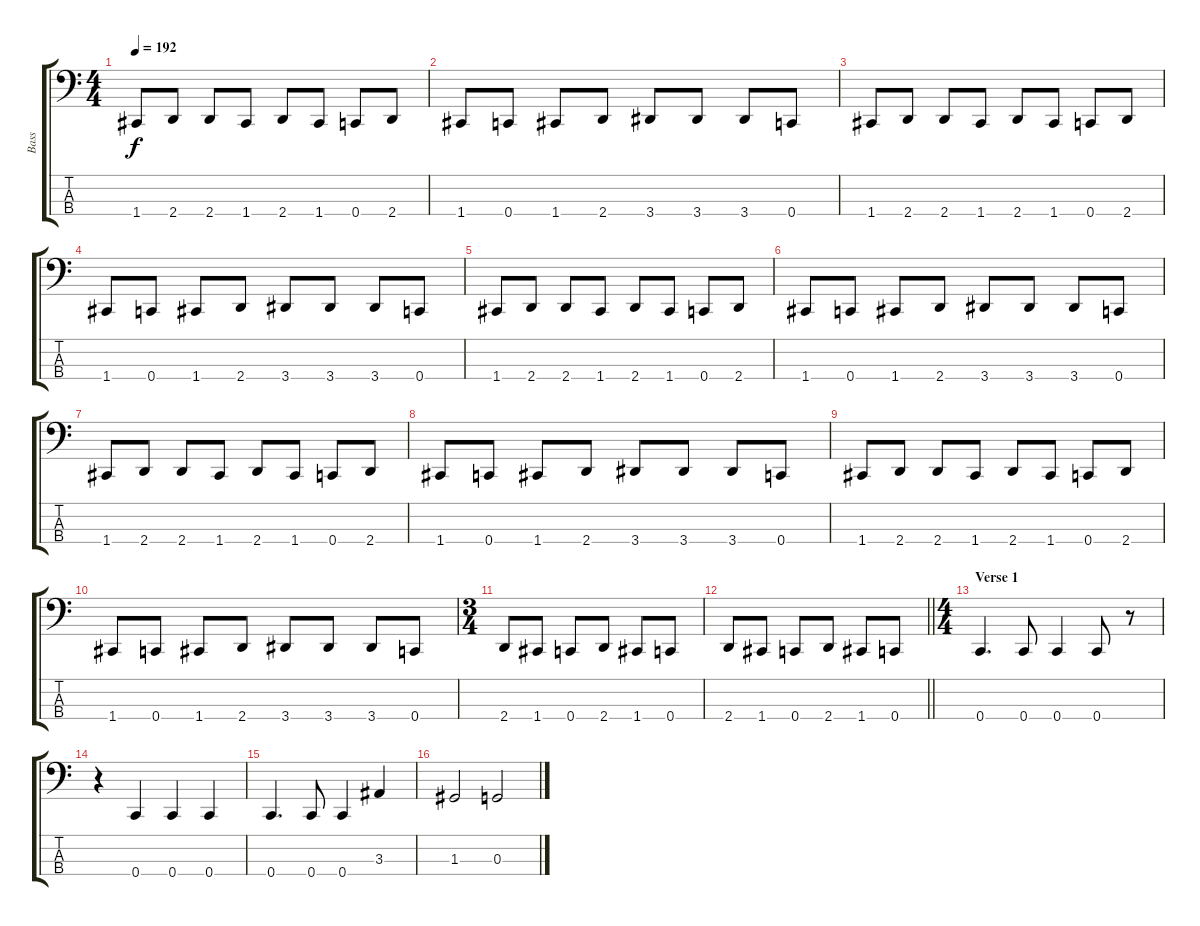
\track ("Bass" "Bass") {instrument electricbassfinger}
\staff {score tabs}
\tuning (F2 C2 G1 C1) {hide}
\ts (4 4)
\tempo 192
\clef f4
\ks c
1.4.8{dy f} 2.4.8 2.4.8 1.4.8 2.4.8 1.4.8 0.4.8 2.4.8 |
1.4.8 0.4.8 1.4.8 2.4.8 3.4.8 3.4.8 3.4.8 0.4.8 |
1.4.8 2.4.8 2.4.8 1.4.8 2.4.8 1.4.8 0.4.8 2.4.8 |
1.4.8 0.4.8 1.4.8 2.4.8 3.4.8 3.4.8 3.4.8 0.4.8 |
1.4.8 2.4.8 2.4.8 1.4.8 2.4.8 1.4.8 0.4.8 2.4.8 |
1.4.8 0.4.8 1.4.8 2.4.8 3.4.8 3.4.8 3.4.8 0.4.8 |
1.4.8 2.4.8 2.4.8 1.4.8 2.4.8 1.4.8 0.4.8 2.4.8 |
1.4.8 0.4.8 1.4.8 2.4.8 3.4.8 3.4.8 3.4.8 0.4.8 |
1.4.8 2.4.8 2.4.8 1.4.8 2.4.8 1.4.8 0.4.8 2.4.8 |
1.4.8 0.4.8 1.4.8 2.4.8 3.4.8 3.4.8 3.4.8 0.4.8 |
\ts (3 4)
2.4.8 1.4.8 0.4.8 2.4.8 1.4.8 0.4.8 |
\barLineRight lightlight
2.4.8 1.4.8 0.4.8 2.4.8 1.4.8 0.4.8 |
\ts (4 4)
\section ("" "Verse 1")
0.4.4{d} 0.4.8 0.4.4 0.4.8 r.8 |
r.4 0.4.4 0.4.4 0.4.4 |
0.4.4{d} 0.4.8 0.4.4 3.3.4 |
1.3.2 0.3.2
